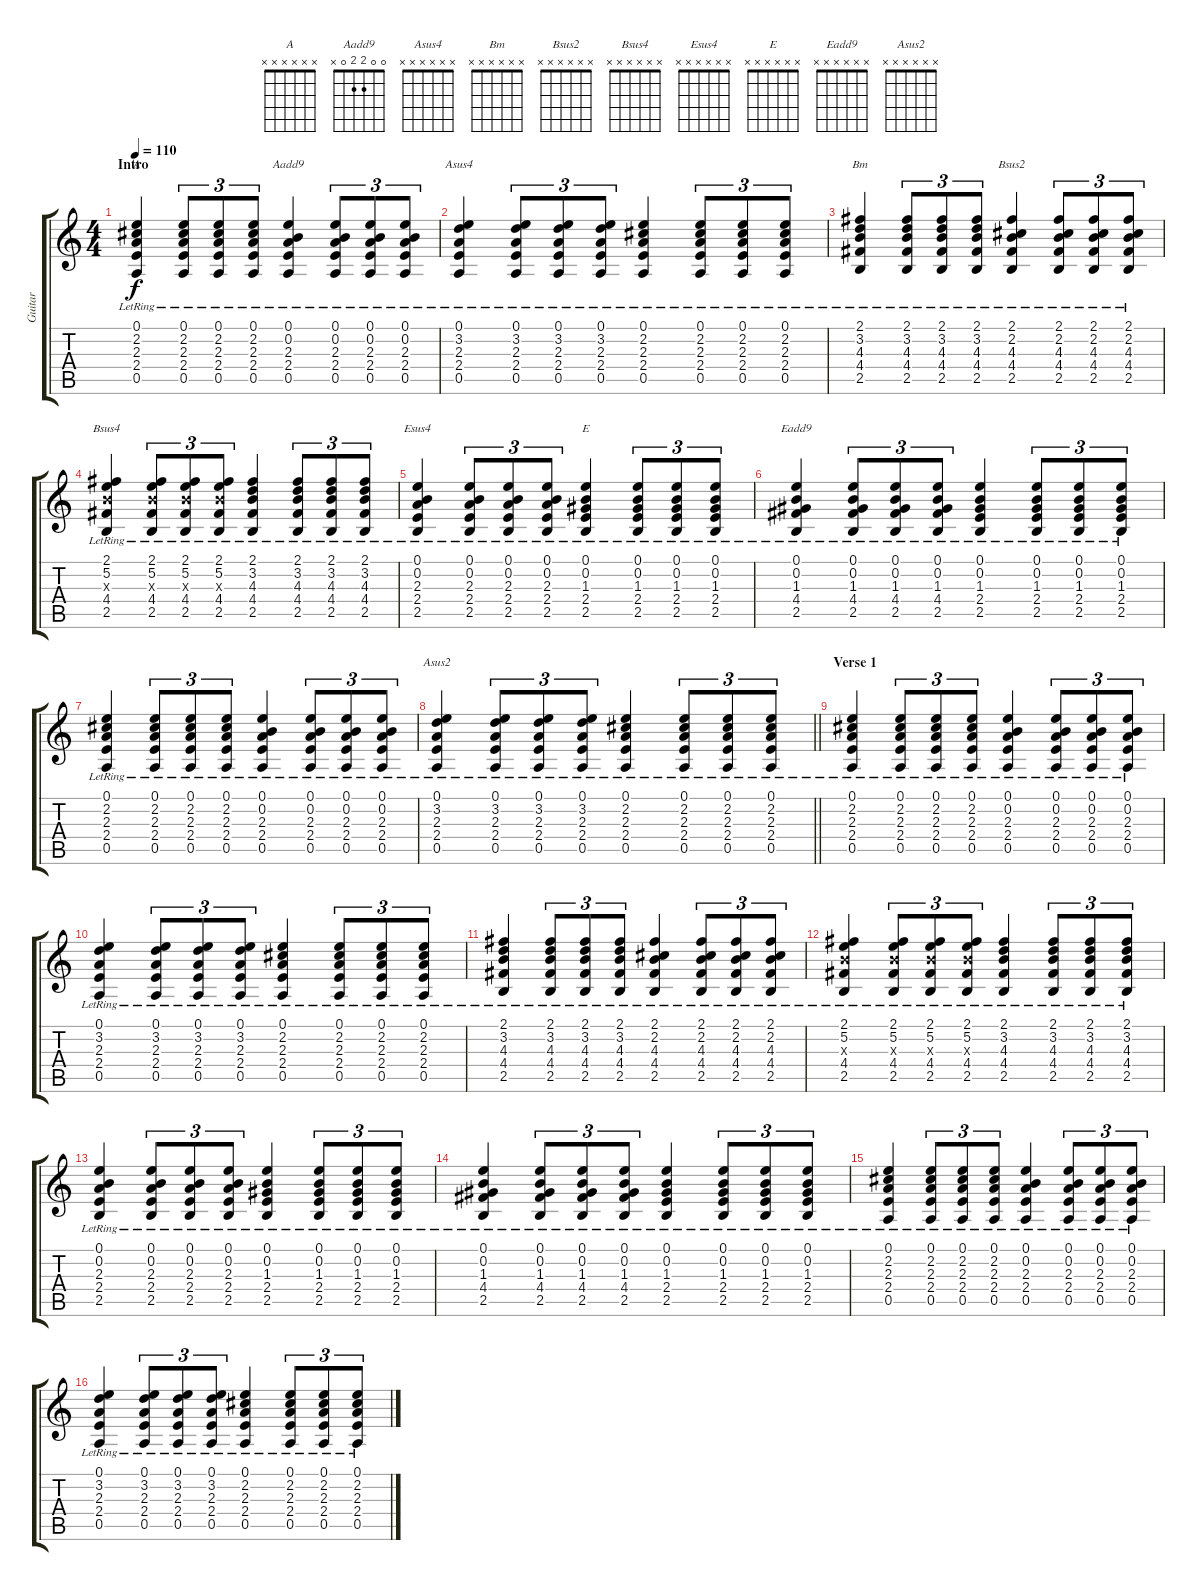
\track ("Guitar" "Guitar") {instrument acousticguitarnylon}
\staff {score tabs}
\tuning (E4 B3 G3 D3 A2 E2) {hide}
\chord ("A" x x x x x x)
\chord ("Aadd9" 0 0 2 2 0 x)
\chord ("Asus4" x x x x x x)
\chord ("Bm" x x x x x x)
\chord ("Bsus2" x x x x x x)
\chord ("Bsus4" x x x x x x)
\chord ("Esus4" x x x x x x)
\chord ("E" x x x x x x)
\chord ("Eadd9" x x x x x x)
\chord ("Asus2" x x x x x x)
\ts (4 4)
\section ("" "Intro")
\tempo 110
\clef g2
\ks c
(0.1{lr} 2.2{lr} 2.3{lr} 2.4{lr} 0.5{lr}).4{ch "A" dy f instrument acousticguitarnylon} (0.1{lr} 2.2{lr} 2.3{lr} 2.4{lr} 0.5{lr}).8{tu (3 2)} (0.1{lr} 2.2{lr} 2.3{lr} 2.4{lr} 0.5{lr}).8{tu (3 2)} (0.1{lr} 2.2{lr} 2.3{lr} 2.4{lr} 0.5{lr}).8{tu (3 2)} (0.1{lr} 0.2{lr} 2.3{lr} 2.4{lr} 0.5{lr}).4{ch "Aadd9"} (0.1{lr} 0.2{lr} 2.3{lr} 2.4{lr} 0.5{lr}).8{tu (3 2)} (0.1{lr} 0.2{lr} 2.3{lr} 2.4{lr} 0.5{lr}).8{tu (3 2)} (0.1{lr} 0.2{lr} 2.3{lr} 2.4{lr} 0.5{lr}).8{tu (3 2)} |
(0.1{lr} 3.2{lr} 2.3{lr} 2.4{lr} 0.5{lr}).4{ch "Asus4"} (0.1{lr} 3.2{lr} 2.3{lr} 2.4{lr} 0.5{lr}).8{tu (3 2)} (0.1{lr} 3.2{lr} 2.3{lr} 2.4{lr} 0.5{lr}).8{tu (3 2)} (0.1{lr} 3.2{lr} 2.3{lr} 2.4{lr} 0.5{lr}).8{tu (3 2)} (0.1{lr} 2.2{lr} 2.3{lr} 2.4{lr} 0.5{lr}).4 (0.1{lr} 2.2{lr} 2.3{lr} 2.4{lr} 0.5{lr}).8{tu (3 2)} (0.1{lr} 2.2{lr} 2.3{lr} 2.4{lr} 0.5{lr}).8{tu (3 2)} (0.1{lr} 2.2{lr} 2.3{lr} 2.4{lr} 0.5{lr}).8{tu (3 2)} |
(2.1{lr} 3.2{lr} 4.3{lr} 4.4{lr} 2.5{lr}).4{ch "Bm"} (2.1{lr} 3.2{lr} 4.3{lr} 4.4{lr} 2.5{lr}).8{tu (3 2)} (2.1{lr} 3.2{lr} 4.3{lr} 4.4{lr} 2.5{lr}).8{tu (3 2)} (2.1{lr} 3.2{lr} 4.3{lr} 4.4{lr} 2.5{lr}).8{tu (3 2)} (2.1{lr} 2.2{lr} 4.3{lr} 4.4{lr} 2.5{lr}).4{ch "Bsus2"} (2.1{lr} 2.2{lr} 4.3{lr} 4.4{lr} 2.5{lr}).8{tu (3 2)} (2.1{lr} 2.2{lr} 4.3{lr} 4.4{lr} 2.5{lr}).8{tu (3 2)} (2.1{lr} 2.2{lr} 4.3{lr} 4.4{lr} 2.5{lr}).8{tu (3 2)} |
(2.1{lr} 5.2{lr} 4.3{x} 4.4{lr} 2.5{lr}).4{ch "Bsus4"} (2.1{lr} 5.2{lr} 4.3{x} 4.4{lr} 2.5{lr}).8{tu (3 2)} (2.1{lr} 5.2{lr} 4.3{x} 4.4{lr} 2.5{lr}).8{tu (3 2)} (2.1{lr} 5.2{lr} 4.3{x} 4.4{lr} 2.5{lr}).8{tu (3 2)} (2.1{lr} 3.2{lr} 4.3{lr} 4.4{lr} 2.5{lr}).4 (2.1{lr} 3.2{lr} 4.3{lr} 4.4{lr} 2.5{lr}).8{tu (3 2)} (2.1{lr} 3.2{lr} 4.3{lr} 4.4{lr} 2.5{lr}).8{tu (3 2)} (2.1{lr} 3.2{lr} 4.3{lr} 4.4{lr} 2.5{lr}).8{tu (3 2)} |
(0.1{lr} 0.2{lr} 2.3{lr} 2.4{lr} 2.5{lr}).4{ch "Esus4"} (0.1{lr} 0.2{lr} 2.3{lr} 2.4{lr} 2.5{lr}).8{tu (3 2)} (0.1{lr} 0.2{lr} 2.3{lr} 2.4{lr} 2.5{lr}).8{tu (3 2)} (0.1{lr} 0.2{lr} 2.3{lr} 2.4{lr} 2.5{lr}).8{tu (3 2)} (0.1{lr} 0.2{lr} 1.3{lr} 2.4{lr} 2.5{lr}).4{ch "E"} (0.1{lr} 0.2{lr} 1.3{lr} 2.4{lr} 2.5{lr}).8{tu (3 2)} (0.1{lr} 0.2{lr} 1.3{lr} 2.4{lr} 2.5{lr}).8{tu (3 2)} (0.1{lr} 0.2{lr} 1.3{lr} 2.4{lr} 2.5{lr}).8{tu (3 2)} |
(0.1{lr} 0.2{lr} 1.3{lr} 4.4{lr} 2.5{lr}).4{ch "Eadd9"} (0.1{lr} 0.2{lr} 1.3{lr} 4.4{lr} 2.5{lr}).8{tu (3 2)} (0.1{lr} 0.2{lr} 1.3{lr} 4.4{lr} 2.5{lr}).8{tu (3 2)} (0.1{lr} 0.2{lr} 1.3{lr} 4.4{lr} 2.5{lr}).8{tu (3 2)} (0.1{lr} 0.2{lr} 1.3{lr} 2.4{lr} 2.5{lr}).4 (0.1{lr} 0.2{lr} 1.3{lr} 2.4{lr} 2.5{lr}).8{tu (3 2)} (0.1{lr} 0.2{lr} 1.3{lr} 2.4{lr} 2.5{lr}).8{tu (3 2)} (0.1{lr} 0.2{lr} 1.3{lr} 2.4{lr} 2.5{lr}).8{tu (3 2)} |
(0.1{lr} 2.2{lr} 2.3{lr} 2.4{lr} 0.5{lr}).4 (0.1{lr} 2.2{lr} 2.3{lr} 2.4{lr} 0.5{lr}).8{tu (3 2)} (0.1{lr} 2.2{lr} 2.3{lr} 2.4{lr} 0.5{lr}).8{tu (3 2)} (0.1{lr} 2.2{lr} 2.3{lr} 2.4{lr} 0.5{lr}).8{tu (3 2)} (0.1{lr} 0.2{lr} 2.3{lr} 2.4{lr} 0.5{lr}).4 (0.1{lr} 0.2{lr} 2.3{lr} 2.4{lr} 0.5{lr}).8{tu (3 2)} (0.1{lr} 0.2{lr} 2.3{lr} 2.4{lr} 0.5{lr}).8{tu (3 2)} (0.1{lr} 0.2{lr} 2.3{lr} 2.4{lr} 0.5{lr}).8{tu (3 2)} |
\barLineRight lightlight
(0.1{lr} 3.2{lr} 2.3{lr} 2.4{lr} 0.5{lr}).4{ch "Asus2"} (0.1{lr} 3.2{lr} 2.3{lr} 2.4{lr} 0.5{lr}).8{tu (3 2)} (0.1{lr} 3.2{lr} 2.3{lr} 2.4{lr} 0.5{lr}).8{tu (3 2)} (0.1{lr} 3.2{lr} 2.3{lr} 2.4{lr} 0.5{lr}).8{tu (3 2)} (0.1{lr} 2.2{lr} 2.3{lr} 2.4{lr} 0.5{lr}).4 (0.1{lr} 2.2{lr} 2.3{lr} 2.4{lr} 0.5{lr}).8{tu (3 2)} (0.1{lr} 2.2{lr} 2.3{lr} 2.4{lr} 0.5{lr}).8{tu (3 2)} (0.1{lr} 2.2{lr} 2.3{lr} 2.4{lr} 0.5{lr}).8{tu (3 2)} |
\section ("" "Verse 1")
(0.1{lr} 2.2{lr} 2.3{lr} 2.4{lr} 0.5{lr}).4 (0.1{lr} 2.2{lr} 2.3{lr} 2.4{lr} 0.5{lr}).8{tu (3 2)} (0.1{lr} 2.2{lr} 2.3{lr} 2.4{lr} 0.5{lr}).8{tu (3 2)} (0.1{lr} 2.2{lr} 2.3{lr} 2.4{lr} 0.5{lr}).8{tu (3 2)} (0.1{lr} 0.2{lr} 2.3{lr} 2.4{lr} 0.5{lr}).4 (0.1{lr} 0.2{lr} 2.3{lr} 2.4{lr} 0.5{lr}).8{tu (3 2)} (0.1{lr} 0.2{lr} 2.3{lr} 2.4{lr} 0.5{lr}).8{tu (3 2)} (0.1{lr} 0.2{lr} 2.3{lr} 2.4{lr} 0.5{lr}).8{tu (3 2)} |
(0.1{lr} 3.2{lr} 2.3{lr} 2.4{lr} 0.5{lr}).4 (0.1{lr} 3.2{lr} 2.3{lr} 2.4{lr} 0.5{lr}).8{tu (3 2)} (0.1{lr} 3.2{lr} 2.3{lr} 2.4{lr} 0.5{lr}).8{tu (3 2)} (0.1{lr} 3.2{lr} 2.3{lr} 2.4{lr} 0.5{lr}).8{tu (3 2)} (0.1{lr} 2.2{lr} 2.3{lr} 2.4{lr} 0.5{lr}).4 (0.1{lr} 2.2{lr} 2.3{lr} 2.4{lr} 0.5{lr}).8{tu (3 2)} (0.1{lr} 2.2{lr} 2.3{lr} 2.4{lr} 0.5{lr}).8{tu (3 2)} (0.1{lr} 2.2{lr} 2.3{lr} 2.4{lr} 0.5{lr}).8{tu (3 2)} |
(2.1{lr} 3.2{lr} 4.3{lr} 4.4{lr} 2.5{lr}).4 (2.1{lr} 3.2{lr} 4.3{lr} 4.4{lr} 2.5{lr}).8{tu (3 2)} (2.1{lr} 3.2{lr} 4.3{lr} 4.4{lr} 2.5{lr}).8{tu (3 2)} (2.1{lr} 3.2{lr} 4.3{lr} 4.4{lr} 2.5{lr}).8{tu (3 2)} (2.1{lr} 2.2{lr} 4.3{lr} 4.4{lr} 2.5{lr}).4 (2.1{lr} 2.2{lr} 4.3{lr} 4.4{lr} 2.5{lr}).8{tu (3 2)} (2.1{lr} 2.2{lr} 4.3{lr} 4.4{lr} 2.5{lr}).8{tu (3 2)} (2.1{lr} 2.2{lr} 4.3{lr} 4.4{lr} 2.5{lr}).8{tu (3 2)} |
(2.1{lr} 5.2{lr} 4.3{x} 4.4{lr} 2.5{lr}).4 (2.1{lr} 5.2{lr} 4.3{x} 4.4{lr} 2.5{lr}).8{tu (3 2)} (2.1{lr} 5.2{lr} 4.3{x} 4.4{lr} 2.5{lr}).8{tu (3 2)} (2.1{lr} 5.2{lr} 4.3{x} 4.4{lr} 2.5{lr}).8{tu (3 2)} (2.1{lr} 3.2{lr} 4.3{lr} 4.4{lr} 2.5{lr}).4 (2.1{lr} 3.2{lr} 4.3{lr} 4.4{lr} 2.5{lr}).8{tu (3 2)} (2.1{lr} 3.2{lr} 4.3{lr} 4.4{lr} 2.5{lr}).8{tu (3 2)} (2.1{lr} 3.2{lr} 4.3{lr} 4.4{lr} 2.5{lr}).8{tu (3 2)} |
(0.1{lr} 0.2{lr} 2.3{lr} 2.4{lr} 2.5{lr}).4 (0.1{lr} 0.2{lr} 2.3{lr} 2.4{lr} 2.5{lr}).8{tu (3 2)} (0.1{lr} 0.2{lr} 2.3{lr} 2.4{lr} 2.5{lr}).8{tu (3 2)} (0.1{lr} 0.2{lr} 2.3{lr} 2.4{lr} 2.5{lr}).8{tu (3 2)} (0.1{lr} 0.2{lr} 1.3{lr} 2.4{lr} 2.5{lr}).4 (0.1{lr} 0.2{lr} 1.3{lr} 2.4{lr} 2.5{lr}).8{tu (3 2)} (0.1{lr} 0.2{lr} 1.3{lr} 2.4{lr} 2.5{lr}).8{tu (3 2)} (0.1{lr} 0.2{lr} 1.3{lr} 2.4{lr} 2.5{lr}).8{tu (3 2)} |
(0.1{lr} 0.2{lr} 1.3{lr} 4.4{lr} 2.5{lr}).4 (0.1{lr} 0.2{lr} 1.3{lr} 4.4{lr} 2.5{lr}).8{tu (3 2)} (0.1{lr} 0.2{lr} 1.3{lr} 4.4{lr} 2.5{lr}).8{tu (3 2)} (0.1{lr} 0.2{lr} 1.3{lr} 4.4{lr} 2.5{lr}).8{tu (3 2)} (0.1{lr} 0.2{lr} 1.3{lr} 2.4{lr} 2.5{lr}).4 (0.1{lr} 0.2{lr} 1.3{lr} 2.4{lr} 2.5{lr}).8{tu (3 2)} (0.1{lr} 0.2{lr} 1.3{lr} 2.4{lr} 2.5{lr}).8{tu (3 2)} (0.1{lr} 0.2{lr} 1.3{lr} 2.4{lr} 2.5{lr}).8{tu (3 2)} |
(0.1{lr} 2.2{lr} 2.3{lr} 2.4{lr} 0.5{lr}).4 (0.1{lr} 2.2{lr} 2.3{lr} 2.4{lr} 0.5{lr}).8{tu (3 2)} (0.1{lr} 2.2{lr} 2.3{lr} 2.4{lr} 0.5{lr}).8{tu (3 2)} (0.1{lr} 2.2{lr} 2.3{lr} 2.4{lr} 0.5{lr}).8{tu (3 2)} (0.1{lr} 0.2{lr} 2.3{lr} 2.4{lr} 0.5{lr}).4 (0.1{lr} 0.2{lr} 2.3{lr} 2.4{lr} 0.5{lr}).8{tu (3 2)} (0.1{lr} 0.2{lr} 2.3{lr} 2.4{lr} 0.5{lr}).8{tu (3 2)} (0.1{lr} 0.2{lr} 2.3{lr} 2.4{lr} 0.5{lr}).8{tu (3 2)} |
(0.1{lr} 3.2{lr} 2.3{lr} 2.4{lr} 0.5{lr}).4 (0.1{lr} 3.2{lr} 2.3{lr} 2.4{lr} 0.5{lr}).8{tu (3 2)} (0.1{lr} 3.2{lr} 2.3{lr} 2.4{lr} 0.5{lr}).8{tu (3 2)} (0.1{lr} 3.2{lr} 2.3{lr} 2.4{lr} 0.5{lr}).8{tu (3 2)} (0.1{lr} 2.2{lr} 2.3{lr} 2.4{lr} 0.5{lr}).4 (0.1{lr} 2.2{lr} 2.3{lr} 2.4{lr} 0.5{lr}).8{tu (3 2)} (0.1{lr} 2.2{lr} 2.3{lr} 2.4{lr} 0.5{lr}).8{tu (3 2)} (0.1{lr} 2.2{lr} 2.3{lr} 2.4{lr} 0.5{lr}).8{tu (3 2)}
